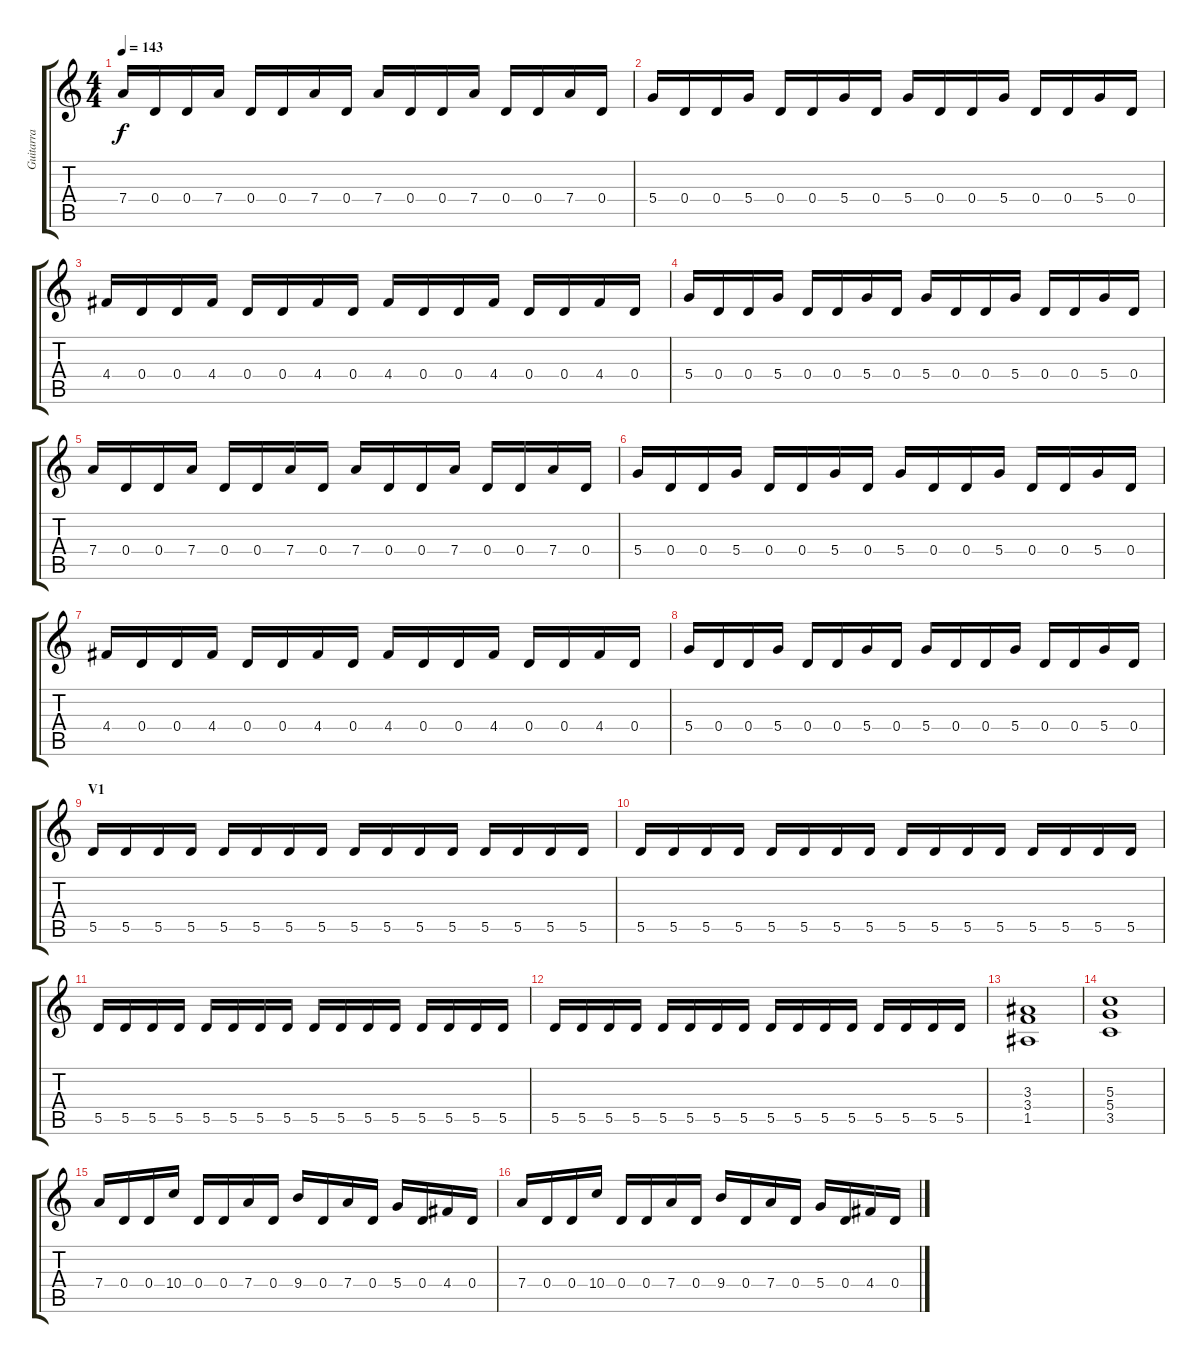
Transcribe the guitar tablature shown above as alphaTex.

\track ("Guitarra" "Guitarra") {instrument overdrivenguitar}
\staff {score tabs}
\tuning (E4 B3 G3 D3 A2 E2) {hide}
\ts (4 4)
\tempo 143
\clef g2
\ks c
7.4.16{dy f} 0.4.16 0.4.16 7.4.16 0.4.16 0.4.16 7.4.16 0.4.16 7.4.16 0.4.16 0.4.16 7.4.16 0.4.16 0.4.16 7.4.16 0.4.16 |
5.4.16 0.4.16 0.4.16 5.4.16 0.4.16 0.4.16 5.4.16 0.4.16 5.4.16 0.4.16 0.4.16 5.4.16 0.4.16 0.4.16 5.4.16 0.4.16 |
4.4.16 0.4.16 0.4.16 4.4.16 0.4.16 0.4.16 4.4.16 0.4.16 4.4.16 0.4.16 0.4.16 4.4.16 0.4.16 0.4.16 4.4.16 0.4.16 |
5.4.16 0.4.16 0.4.16 5.4.16 0.4.16 0.4.16 5.4.16 0.4.16 5.4.16 0.4.16 0.4.16 5.4.16 0.4.16 0.4.16 5.4.16 0.4.16 |
7.4.16 0.4.16 0.4.16 7.4.16 0.4.16 0.4.16 7.4.16 0.4.16 7.4.16 0.4.16 0.4.16 7.4.16 0.4.16 0.4.16 7.4.16 0.4.16 |
5.4.16 0.4.16 0.4.16 5.4.16 0.4.16 0.4.16 5.4.16 0.4.16 5.4.16 0.4.16 0.4.16 5.4.16 0.4.16 0.4.16 5.4.16 0.4.16 |
4.4.16 0.4.16 0.4.16 4.4.16 0.4.16 0.4.16 4.4.16 0.4.16 4.4.16 0.4.16 0.4.16 4.4.16 0.4.16 0.4.16 4.4.16 0.4.16 |
5.4.16 0.4.16 0.4.16 5.4.16 0.4.16 0.4.16 5.4.16 0.4.16 5.4.16 0.4.16 0.4.16 5.4.16 0.4.16 0.4.16 5.4.16 0.4.16 |
\section ("" "V1")
5.5.16 5.5.16 5.5.16 5.5.16 5.5.16 5.5.16 5.5.16 5.5.16 5.5.16 5.5.16 5.5.16 5.5.16 5.5.16 5.5.16 5.5.16 5.5.16 |
5.5.16 5.5.16 5.5.16 5.5.16 5.5.16 5.5.16 5.5.16 5.5.16 5.5.16 5.5.16 5.5.16 5.5.16 5.5.16 5.5.16 5.5.16 5.5.16 |
5.5.16 5.5.16 5.5.16 5.5.16 5.5.16 5.5.16 5.5.16 5.5.16 5.5.16 5.5.16 5.5.16 5.5.16 5.5.16 5.5.16 5.5.16 5.5.16 |
5.5.16 5.5.16 5.5.16 5.5.16 5.5.16 5.5.16 5.5.16 5.5.16 5.5.16 5.5.16 5.5.16 5.5.16 5.5.16 5.5.16 5.5.16 5.5.16 |
(3.3 3.4 1.5).1 |
(5.3 5.4 3.5).1 |
7.4.16 0.4.16 0.4.16 10.4.16 0.4.16 0.4.16 7.4.16 0.4.16 9.4.16 0.4.16 7.4.16 0.4.16 5.4.16 0.4.16 4.4.16 0.4.16 |
7.4.16 0.4.16 0.4.16 10.4.16 0.4.16 0.4.16 7.4.16 0.4.16 9.4.16 0.4.16 7.4.16 0.4.16 5.4.16 0.4.16 4.4.16 0.4.16
